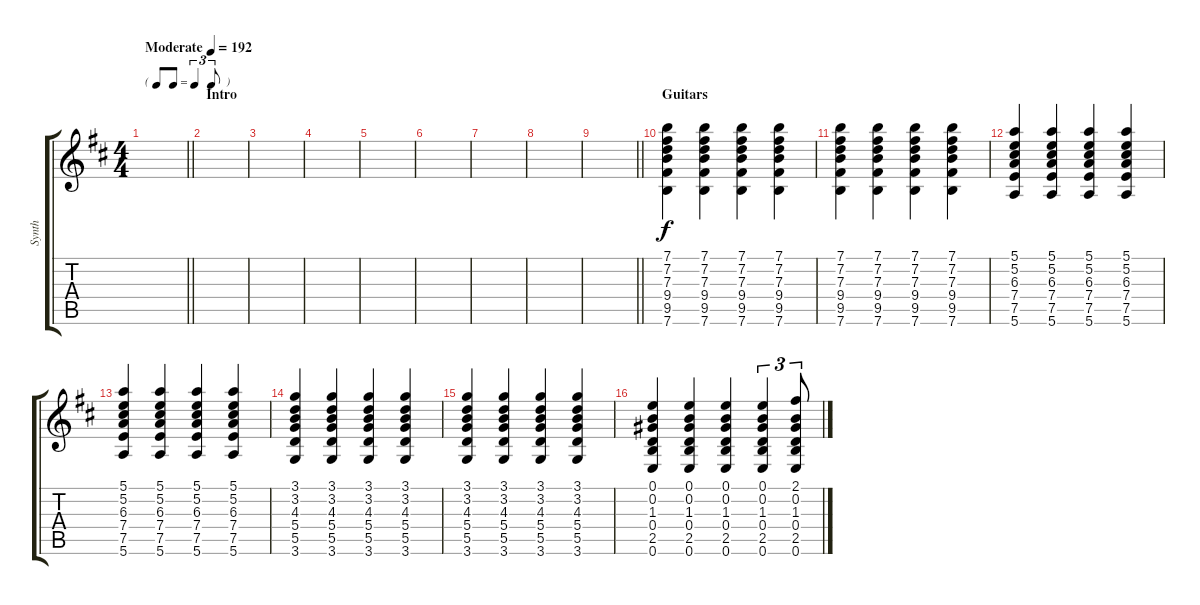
\track ("Synth" "Synth") {instrument acousticguitarnylon}
\staff {score tabs}
\tuning (E4 B3 G3 D3 A2 E2) {hide}
\ts (4 4)
\tf triplet8th
\tempo (192 "Moderate")
\clef g2
\barLineRight lightlight
\ks bminor
|
\section ("" "Intro")
|
|
|
|
|
|
|
\barLineRight lightlight
|
\section ("" "Guitars")
(7.1 7.2 7.3 9.4 9.5 7.6).4 (7.1 7.2 7.3 9.4 9.5 7.6).4 (7.1 7.2 7.3 9.4 9.5 7.6).4 (7.1 7.2 7.3 9.4 9.5 7.6).4 |
(7.1 7.2 7.3 9.4 9.5 7.6).4 (7.1 7.2 7.3 9.4 9.5 7.6).4 (7.1 7.2 7.3 9.4 9.5 7.6).4 (7.1 7.2 7.3 9.4 9.5 7.6).4 |
(5.1 5.2 6.3 7.4 7.5 5.6).4 (5.1 5.2 6.3 7.4 7.5 5.6).4 (5.1 5.2 6.3 7.4 7.5 5.6).4 (5.1 5.2 6.3 7.4 7.5 5.6).4 |
(5.1 5.2 6.3 7.4 7.5 5.6).4 (5.1 5.2 6.3 7.4 7.5 5.6).4 (5.1 5.2 6.3 7.4 7.5 5.6).4 (5.1 5.2 6.3 7.4 7.5 5.6).4 |
(3.1 3.2 4.3 5.4 5.5 3.6).4 (3.1 3.2 4.3 5.4 5.5 3.6).4 (3.1 3.2 4.3 5.4 5.5 3.6).4 (3.1 3.2 4.3 5.4 5.5 3.6).4 |
(3.1 3.2 4.3 5.4 5.5 3.6).4 (3.1 3.2 4.3 5.4 5.5 3.6).4 (3.1 3.2 4.3 5.4 5.5 3.6).4 (3.1 3.2 4.3 5.4 5.5 3.6).4 |
(0.1 0.2 1.3 0.4 2.5 0.6).4 (0.1 0.2 1.3 0.4 2.5 0.6).4 (0.1 0.2 1.3 0.4 2.5 0.6).4 (0.1 0.2 1.3 0.4 2.5 0.6).4{tu (3 2)} (2.1 0.2 1.3 0.4 2.5 0.6).8{tu (3 2)}
